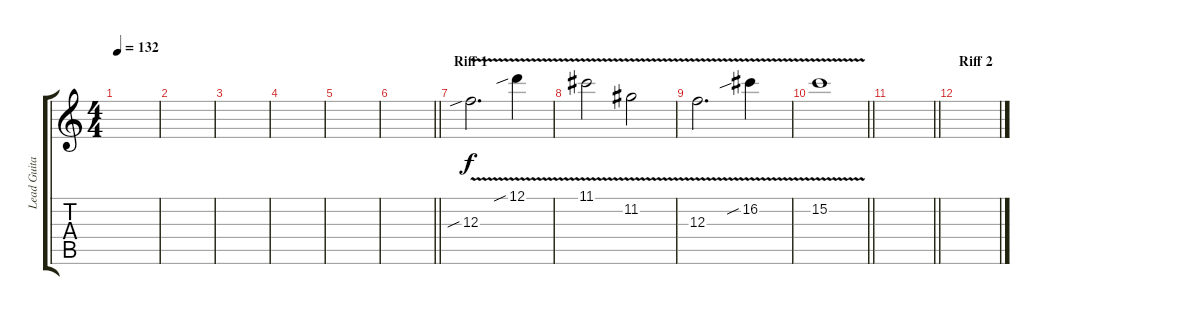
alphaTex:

\track ("Lead Guitar - Chad Ginsburg" "Lead Guita") {instrument distortionguitar}
\staff {score tabs}
\tuning (D4 A3 F3 C3 G2 D2) {hide}
\ts (4 4)
\tempo 132
\clef g2
\ks c
|
|
|
|
|
\barLineRight lightlight
|
\section ("" "Riff 1")
12.3{v sib}.2{d} 12.1{v sib}.4 |
11.1{v}.2 11.2{v}.2 |
12.3{v}.2{d} 16.2{v sib}.4 |
\barLineRight lightlight
15.2{v}.1 |
\barLineRight lightlight
|
\section ("" "Riff 2")
